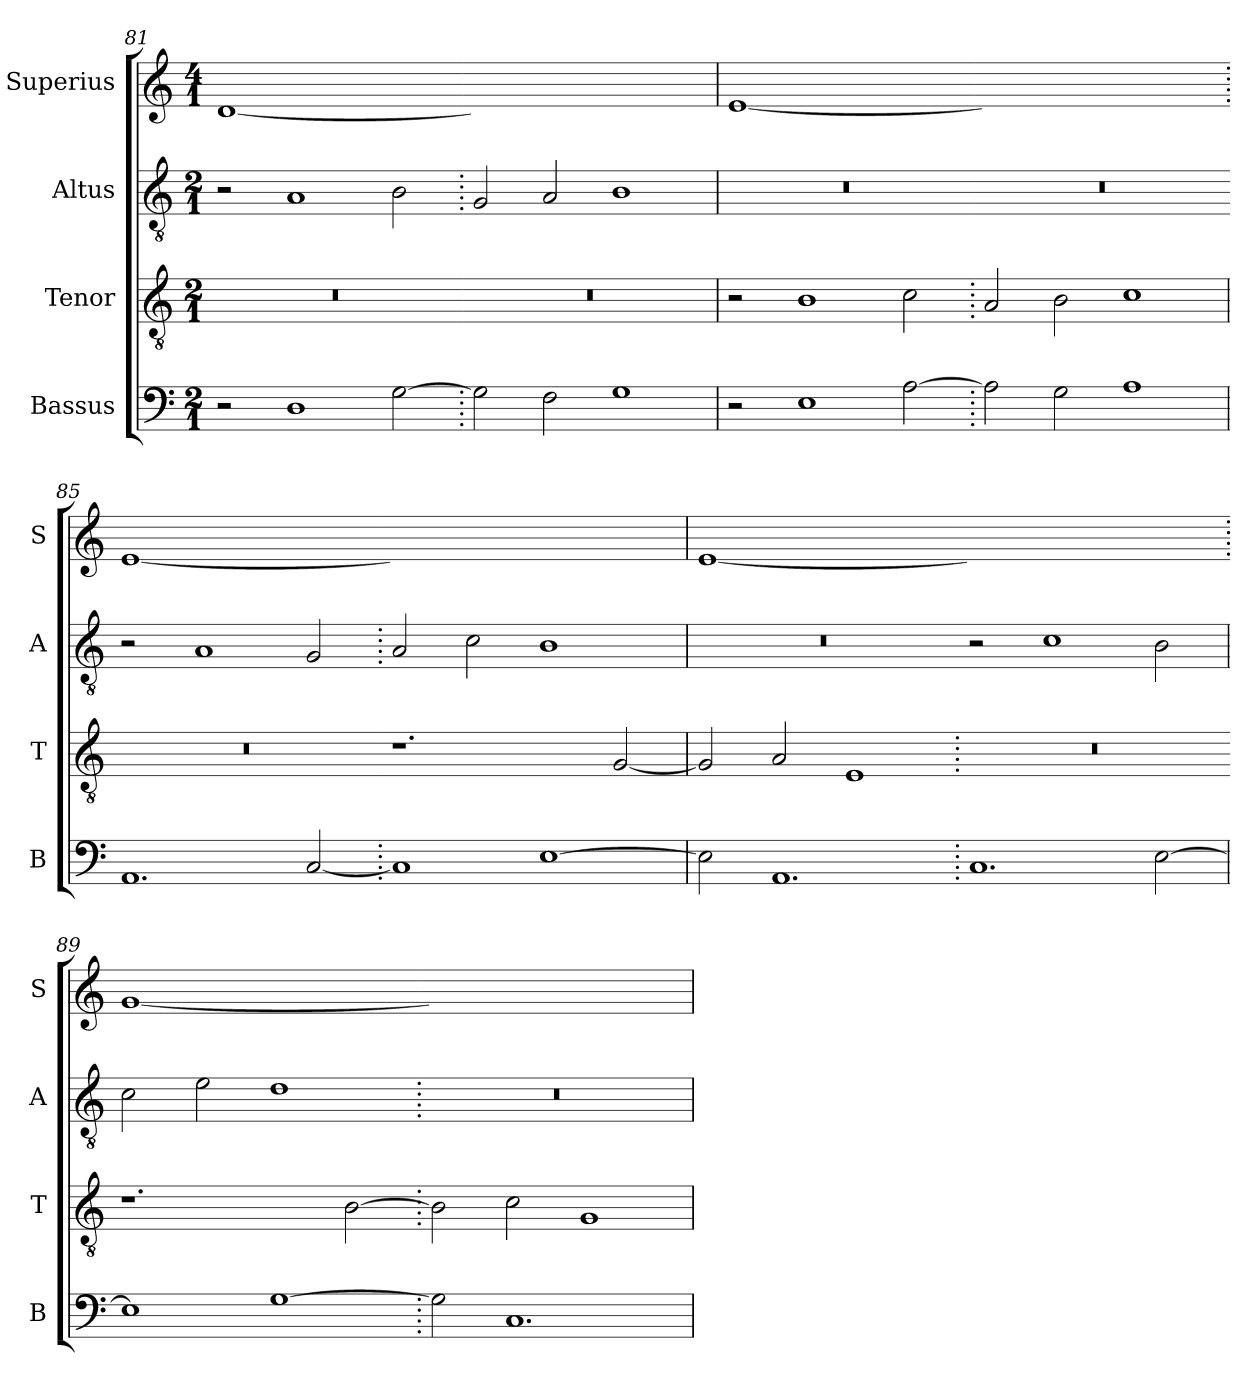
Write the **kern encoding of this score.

**kern	**kern	**kern	**kern
*part4	*part3	*part2	*part1
*staff4	*staff3	*staff2	*staff1
*I"Bassus	*I"Tenor	*I"Altus	*I"Superius
*I'B	*I'T	*I'A	*I'S
*clefF4	*clefGv2	*clefGv2	*clefG2
*k[]	*k[]	*k[]	*k[]
*M2/1	*M2/1	*M2/1	*M4/1
=81	=81	=81	=81
!	!	!	!LO:N:vis=1
2r	0r	2r	[0d
1D	.	1A	.
[2G\	.	2B\	.
=82.	=82.	=82.	=82-
!	!	!	!LO:N:vis=1
2G\]	0r	2G/	0dyy]
2F\	.	2A/	.
1G	.	1B	.
=83	=83	=83	=83
!	!	!	!LO:N:vis=1
2r	2r	0r	[0e
1E	1B	.	.
[2A\	2c\	.	.
=84.	=84.	=84.	=84-
!	!	!	!LO:N:vis=1
2A\]	2A/	0r	0eyy]
2G\	2B\	.	.
1A	1c	.	.
=85	=85	=85	=85.
!	!	!	!LO:N:vis=1
1.AA	0r	2r	[0e
.	.	1A	.
[2C/	.	2G/	.
=86.	=86.	=86.	=86-
!	!	!	!LO:N:vis=1
1C]	1.r	2A/	0eyy]
.	.	2c\	.
[1E	.	1B	.
.	[2G/	.	.
=87	=87	=87	=87
!	!	!	!LO:N:vis=1
2E\]	2G/]	0r	[0e
1.AA	2A/	.	.
.	1E	.	.
=88.	=88.	=88.	=88-
!	!	!	!LO:N:vis=1
1.C	0r	2r	0eyy]
.	.	1c	.
[2E\	.	2B\	.
=89	=89	=89	=89.
!	!	!	!LO:N:vis=1
1E]	1.r	2c\	[0g
.	.	2e\	.
[1G	.	1d	.
.	[2B\	.	.
=90.	=90.	=90.	=90-
!	!	!	!LO:N:vis=1
2G\]	2B\]	0r	0gyy]
1.C	2c\	.	.
.	1G	.	.
=	=	=	=
*-	*-	*-	*-
